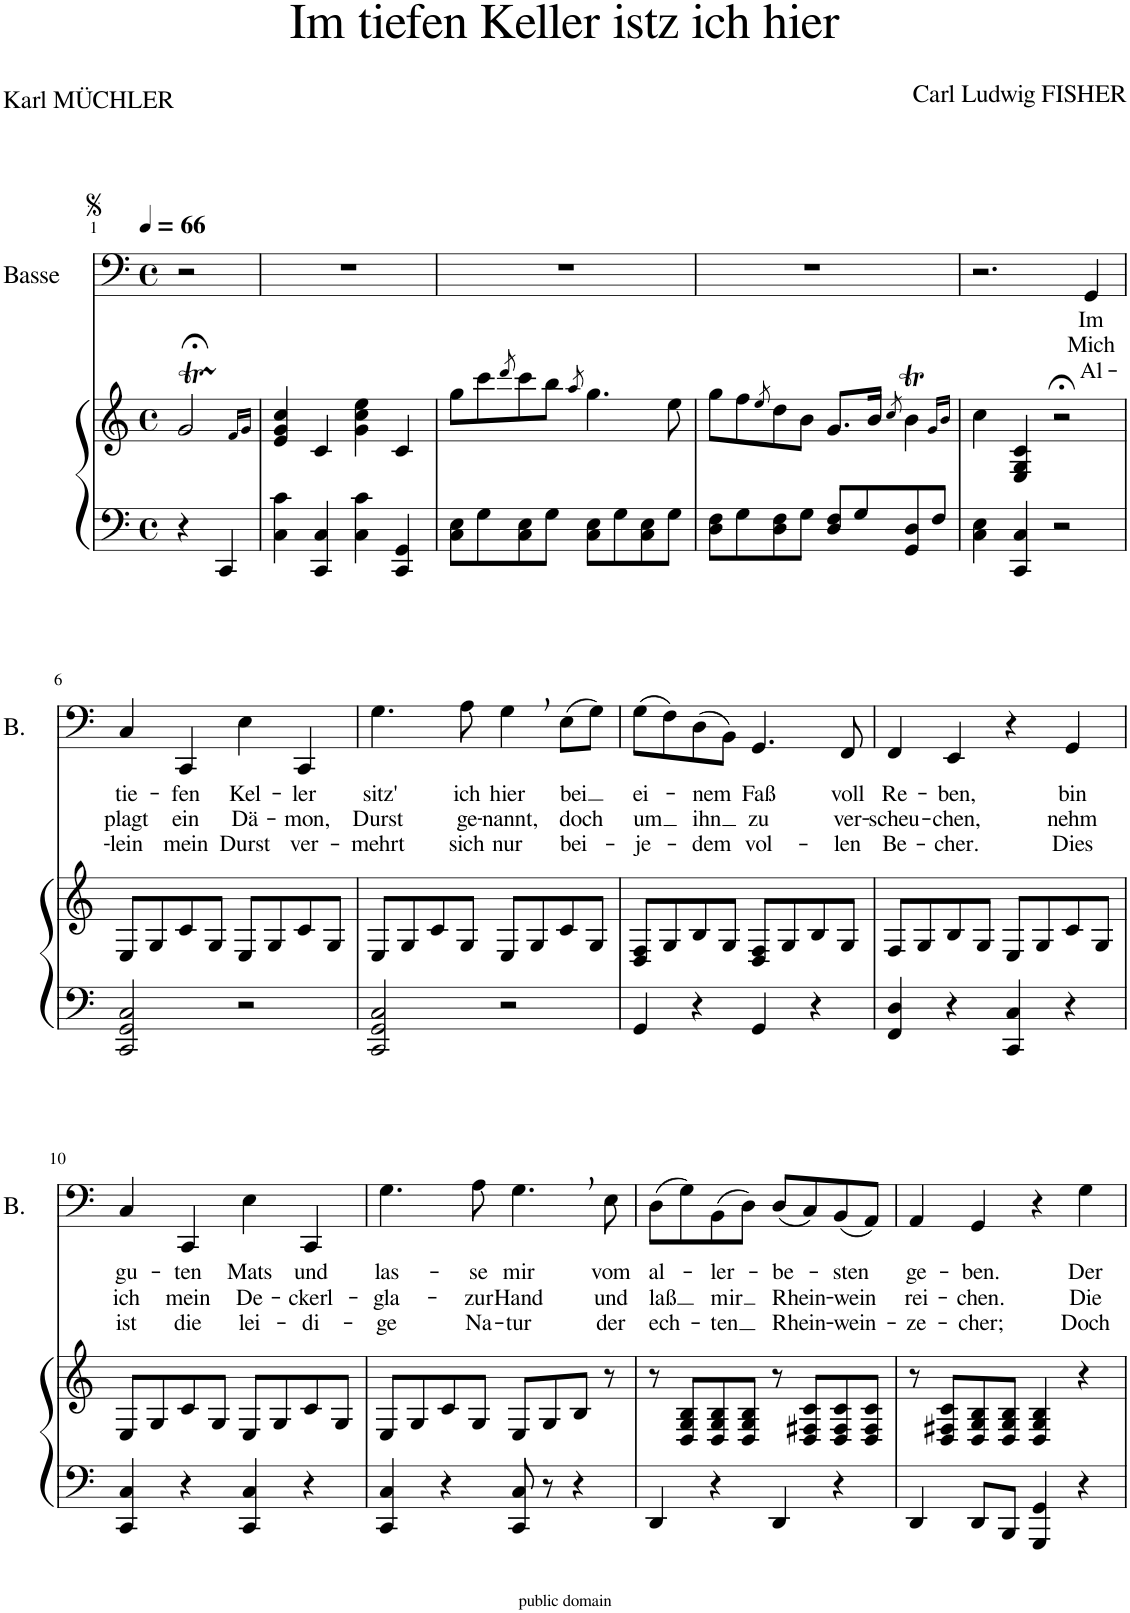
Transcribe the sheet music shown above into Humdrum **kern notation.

**kern	**kern	**kern	**text	**text	**text
*part2	*part2	*part1	*part1	*part1	*part1
*staff3	*staff2	*staff1	*staff1	*staff1	*staff1
*I"Piano	*	*I"Basse	*	*	*
*I'Pno	*	*I'B.	*	*	*
*clefF4	*clefG2	*clefF4	*	*	*
*k[]	*k[]	*k[]	*	*	*
*M4/4	*M4/4	*M4/4	*	*	*
*met(c)	*met(c)	*met(c)	*	*	*
*MM66	*MM66	*MM66	*	*	*
=1	=1	=1	=1	=1	=1
4r	2g;<T/	2r	.	.	.
4CC/	.	.	.	.	.
.	16qf/LL	.	.	.	.
.	16qg/JJ	.	.	.	.
=2	=2	=2	=2	=2	=2
4C\ 4c\	4e/ 4g/ 4cc/	1r	.	.	.
4CC/ 4C/	4c/	.	.	.	.
4C\ 4c\	4g\ 4cc\ 4ee\	.	.	.	.
4CC/ 4GG/	4c/	.	.	.	.
=3	=3	=3	=3	=3	=3
8C\ 8E\L	8gg\L	1r	.	.	.
8G\	8ccc\	.	.	.	.
.	8qddd/	.	.	.	.
8C\ 8E\	8ccc\	.	.	.	.
8G\J	8bb\J	.	.	.	.
.	8qaa/	.	.	.	.
8C\ 8E\L	4.gg\	.	.	.	.
8G\	.	.	.	.	.
8C\ 8E\	.	.	.	.	.
8G\J	8ee\	.	.	.	.
=4	=4	=4	=4	=4	=4
8D\ 8F\L	8gg\L	1r	.	.	.
8G\	8ff\	.	.	.	.
.	8qee/	.	.	.	.
8D\ 8F\	8dd\	.	.	.	.
8G\J	8b\J	.	.	.	.
8D/ 8F/L	8.g/L	.	.	.	.
8G/	.	.	.	.	.
.	16b/Jk	.	.	.	.
.	8qcc/	.	.	.	.
8GG/ 8D/	4bt\	.	.	.	.
8F/J	.	.	.	.	.
.	16qg/LL	.	.	.	.
.	16qb/JJ	.	.	.	.
=5	=5	=5	=5	=5	=5
4C\ 4E\	4cc\	2.r	.	.	.
4CC/ 4C/	4E/ 4G/ 4c/	.	.	.	.
2r	2r;<	.	.	.	.
!	!	!	!LO:LY:b	!LO:LY:b	!LO:LY:b
.	.	4GG/	Im	Mich	Al-
!!LO:LB:g=z
=6	=6	=6	=6	=6	=6
!	!	!	!LO:LY:b	!LO:LY:b	!LO:LY:b
2CC/ 2GG/ 2C/	8E/L	4C/	tie-	plagt	-lein
.	8G/	.	.	.	.
!	!	!	!LO:LY:b	!LO:LY:b	!LO:LY:b
.	8c/	4CC/	-fen	ein	mein
.	8G/J	.	.	.	.
!	!	!	!LO:LY:b	!LO:LY:b	!LO:LY:b
2r	8E/L	4E\	Kel-	Dä-	Durst
.	8G/	.	.	.	.
!	!	!	!LO:LY:b	!LO:LY:b	!LO:LY:b
.	8c/	4CC/	-ler	-mon,	ver-
.	8G/J	.	.	.	.
=7	=7	=7	=7	=7	=7
!	!	!	!LO:LY:b	!LO:LY:b	!LO:LY:b
2CC/ 2GG/ 2C/	8E/L	4.G\	sitz'	Durst	-mehrt
.	8G/	.	.	.	.
.	8c/	.	.	.	.
!	!	!	!LO:LY:b	!LO:LY:b	!LO:LY:b
.	8G/J	8A\	ich	ge-	sich
!	!	!	!LO:LY:b	!LO:LY:b	!LO:LY:b
2r	8E/L	4G,\	hier	-nannt,	nur
.	8G/	.	.	.	.
!	!	!	!LO:LY:b	!LO:LY:b	!LO:LY:b
.	8c/	(8E\L	bei	doch	bei-
.	8G/J	8G\J)	.	.	.
=8	=8	=8	=8	=8	=8
!	!	!	!LO:LY:b	!LO:LY:b	!LO:LY:b
4GG/	8D/ 8F/L	(8G\L	ei-	um	-je-
.	8G/	8F\)	.	.	.
!	!	!	!LO:LY:b	!LO:LY:b	!LO:LY:b
4r	8B/	(8D\	-nem	ihn	-dem
.	8G/J	8BB\J)	.	.	.
!	!	!	!LO:LY:b	!LO:LY:b	!LO:LY:b
4GG/	8D/ 8F/L	4.GG/	Faß	zu	vol-
.	8G/	.	.	.	.
4r	8B/	.	.	.	.
!	!	!	!LO:LY:b	!LO:LY:b	!LO:LY:b
.	8G/J	8FF/	voll	ver-	-len
=9	=9	=9	=9	=9	=9
!	!	!	!LO:LY:b	!LO:LY:b	!LO:LY:b
4FF/ 4D/	8F/L	4FF/	Re-	-scheu-	Be-
.	8G/	.	.	.	.
!	!	!	!LO:LY:b	!LO:LY:b	!LO:LY:b
4r	8B/	4EE/	-ben,	-chen,	-cher.
.	8G/J	.	.	.	.
4CC/ 4C/	8E/L	4r	.	.	.
.	8G/	.	.	.	.
!	!	!	!LO:LY:b	!LO:LY:b	!LO:LY:b
4r	8c/	4GG/	bin	nehm	Dies
.	8G/J	.	.	.	.
!!LO:LB:g=z
=10	=10	=10	=10	=10	=10
!	!	!	!LO:LY:b	!LO:LY:b	!LO:LY:b
4CC/ 4C/	8E/L	4C/	gu-	ich	ist
.	8G/	.	.	.	.
!	!	!	!LO:LY:b	!LO:LY:b	!LO:LY:b
4r	8c/	4CC/	-ten	mein	die
.	8G/J	.	.	.	.
!	!	!	!LO:LY:b	!LO:LY:b	!LO:LY:b
4CC/ 4C/	8E/L	4E\	Mats	De-	lei-
.	8G/	.	.	.	.
!	!	!	!LO:LY:b	!LO:LY:b	!LO:LY:b
4r	8c/	4CC/	und	-ckerl-	-di-
.	8G/J	.	.	.	.
=11	=11	=11	=11	=11	=11
!	!	!	!LO:LY:b	!LO:LY:b	!LO:LY:b
4CC/ 4C/	8E/L	4.G\	las-	-gla-	-ge
.	8G/	.	.	.	.
4r	8c/	.	.	.	.
!	!	!	!LO:LY:b	!LO:LY:b	!LO:LY:b
.	8G/J	8A\	-se	-zur	Na-
!	!	!	!LO:LY:b	!LO:LY:b	!LO:LY:b
8CC/ 8C/	8E/L	4.G,\	mir	Hand	-tur
8r	8G/	.	.	.	.
4r	8B/J	.	.	.	.
!	!	!	!LO:LY:b	!LO:LY:b	!LO:LY:b
.	8r	8E\	vom	und	der
=12	=12	=12	=12	=12	=12
!	!	!	!LO:LY:b	!LO:LY:b	!LO:LY:b
4DD/	8r	(8D\L	al-	laß	ech-
.	8D/ 8G/ 8B/L	8G\)	.	.	.
!	!	!	!LO:LY:b	!LO:LY:b	!LO:LY:b
4r	8D/ 8G/ 8B/	(8BB\	-ler-	mir	-ten
.	8D/ 8G/ 8B/J	8D\J)	.	.	.
!	!	!	!LO:LY:b	!LO:LY:b	!LO:LY:b
4DD/	8r	(8D/L	-be-	Rhein-	Rhein-
.	8D/ 8F#X/ 8c/L	8C/)	.	.	.
!	!	!	!LO:LY:b	!LO:LY:b	!LO:LY:b
4r	8D/ 8F#/ 8c/	(8BB/	-sten	-wein	-wein-
.	8D/ 8F#/ 8c/J	8AA/J)	.	.	.
=13	=13	=13	=13	=13	=13
!	!	!	!LO:LY:b	!LO:LY:b	!LO:LY:b
4DD/	8r	4AA/	ge-	rei-	-ze-
.	8D/ 8F#X/ 8c/L	.	.	.	.
!	!	!	!LO:LY:b	!LO:LY:b	!LO:LY:b
8DD/L	8D/ 8G/ 8B/	4GG/	-ben.	-chen.	-cher;
8BBB/J	8D/ 8G/ 8B/J	.	.	.	.
4GGG/ 4GG/	4D/ 4G/ 4B/	4r	.	.	.
!	!	!	!LO:LY:b	!LO:LY:b	!LO:LY:b
4r	4r	4G\	Der	Die	Doch
=	=	=	=	=	=
*-	*-	*-	*-	*-	*-
